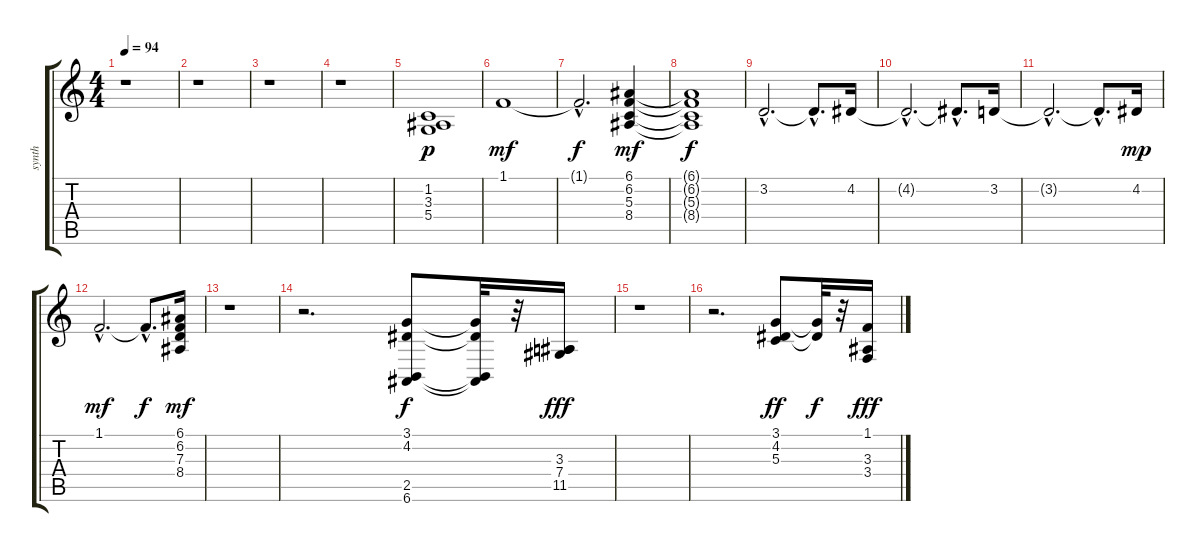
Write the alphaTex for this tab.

\track ("synth" "synth") {instrument stringensemble2}
\staff {score tabs}
\tuning (E4 B3 G3 D3 A2 E2) {hide}
\ts (4 4)
\tempo 94
\clef g2
\ks c
r.1{dy p instrument stringensemble2} |
r.1 |
r.1 |
r.1 |
(1.2 3.3 5.4).1 |
1.1.1{dy mf} |
1.1{hac t}.2{d dy f} (6.1 6.2 5.3 8.4).4{dy mf} |
(6.1{t} 6.2{t} 5.3{t} 8.4{t}).1{dy f} |
3.2{hac}.2{d} 3.2{hac t}.8{d} 4.2.16 |
4.2{hac t}.2{d} 4.2{hac t}.8{d} 3.2.16 |
3.2{hac t}.2{d} 3.2{hac t}.8{d} 4.2.16{dy mp} |
1.1{hac}.2{d dy mf} 1.1{hac t}.8{d dy f} (6.1 6.2 7.3 8.4).16{dy mf} |
r.1 |
r.2{d} (3.1 4.2 2.5 6.6).8{dy f} (3.1{t} 4.2{t} 2.5{t} 6.6{t}).32 r.32 (3.3 7.4 11.5).16{dy fff} |
r.1 |
r.2{d} (3.1 4.2 5.3).8{dy ff} (3.1{t} 4.2{t}).32{dy f} r.32 (1.1 3.3 3.4).16{dy fff}
